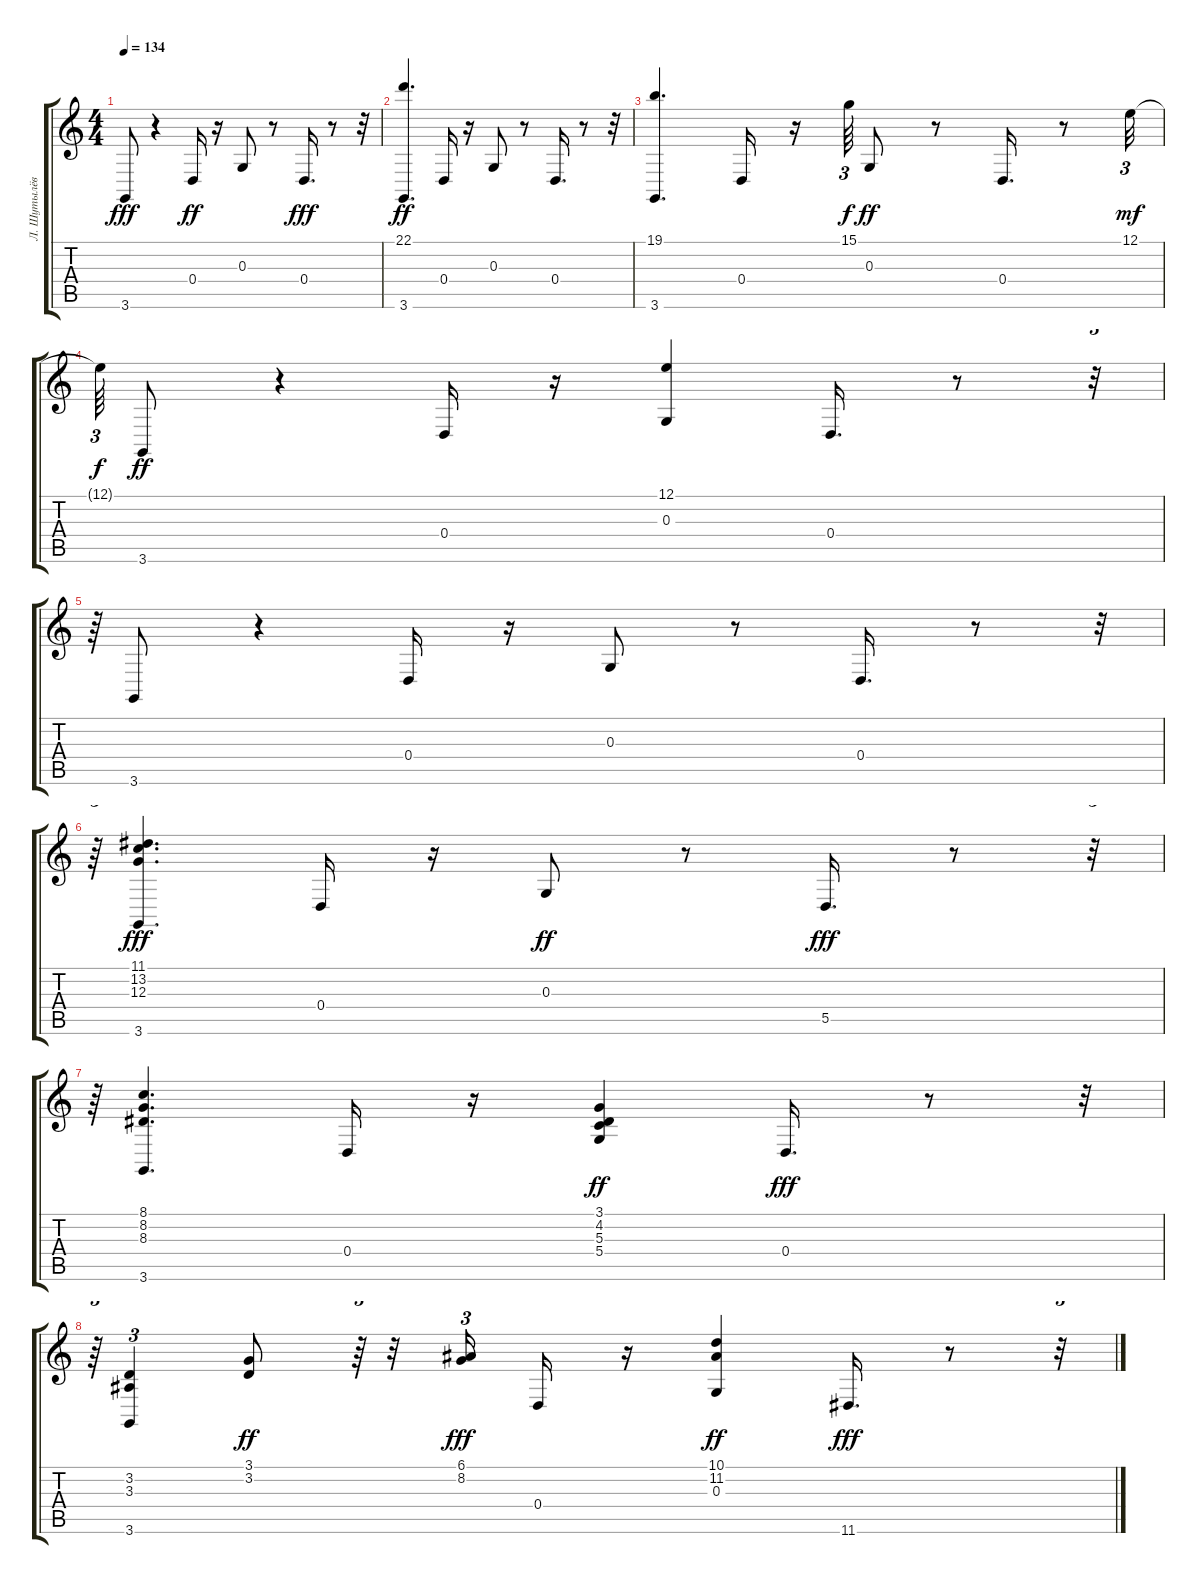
\track ("Л. Шутылёв" "Л. Шутылёв") {instrument stringensemble1}
\staff {score tabs}
\tuning (E4 B3 G3 D3 A2 E2) {hide}
\ts (4 4)
\tempo 134
\clef g2
\ks c
3.6.8{dy fff} r.4 0.4.16{dy ff} r.16 0.3.8 r.8 0.4.16{d dy fff} r.8 r.32 |
(22.1 3.6).4{d dy ff} 0.4.16 r.16 0.3.8 r.8 0.4.16{d} r.8 r.32 |
(19.1 3.6).4{d} 0.4.16 r.16 15.1.64{tu (3 2) dy f} 0.3.8{dy ff} r.8 0.4.16{d} r.8 12.1.32{tu (3 2) dy mf} |
12.1{t}.64{tu (3 2) dy f} 3.6.8{dy ff} r.4 0.4.16 r.16 (12.1 0.3).4 0.4.16{d} r.8 r.32{tu (3 2)} |
r.64{tu (3 2)} 3.6.8 r.4 0.4.16 r.16 0.3.8 r.8 0.4.16{d} r.8 r.32{tu (3 2)} |
r.64{tu (3 2)} (11.1 13.2 12.3 3.6).4{d dy fff} 0.4.16 r.16 0.3.8{dy ff} r.8 5.5.16{d dy fff} r.8 r.32{tu (3 2)} |
r.64{tu (3 2)} (8.1 8.2 8.3 3.6).4{d} 0.4.16 r.16 (3.1 4.2 5.3 5.4).4{dy ff} 0.4.16{d dy fff} r.8 r.32{tu (3 2)} |
r.64{tu (3 2)} (3.2 3.3 3.6).4{tu (3 2)} (3.1 3.2).8{dy ff} r.64{tu (3 2)} r.32 (6.1 8.2).16{tu (3 2) dy fff} 0.4.16 r.16 (10.1 11.2 0.3).4{dy ff} 11.6.16{d dy fff} r.8 r.32{tu (3 2)}
